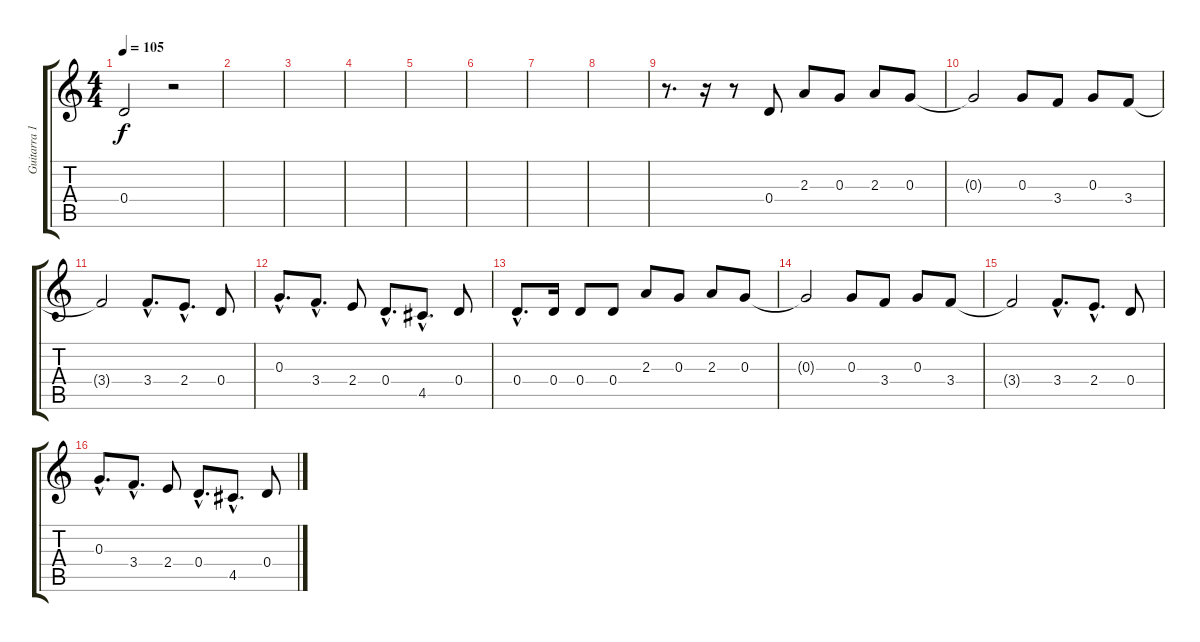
\track ("Guitarra 1" "Guitarra 1") {instrument electricguitarjazz}
\staff {score tabs}
\tuning (E4 B3 G3 D3 A2 E2) {hide}
\ts (4 4)
\tempo 105
\clef g2
\ks c
0.4{t}.2{dy f} r.2 |
|
|
|
|
|
|
|
r.8{d} r.16 r.8 0.4.8 2.3.8 0.3.8 2.3.8 0.3.8 |
0.3{t}.2 0.3.8 3.4.8 0.3.8 3.4.8 |
3.4{t}.2 3.4{hac}.8{d} 2.4{hac}.8{d} 0.4.8 |
0.3{hac}.8{d} 3.4{hac}.8{d} 2.4.8 0.4{hac}.8{d} 4.5{hac}.8{d} 0.4.8 |
0.4{hac}.8{d} 0.4.16 0.4.8 0.4.8 2.3.8 0.3.8 2.3.8 0.3.8 |
0.3{t}.2 0.3.8 3.4.8 0.3.8 3.4.8 |
3.4{t}.2 3.4{hac}.8{d} 2.4{hac}.8{d} 0.4.8 |
0.3{hac}.8{d} 3.4{hac}.8{d} 2.4.8 0.4{hac}.8{d} 4.5{hac}.8{d} 0.4.8
